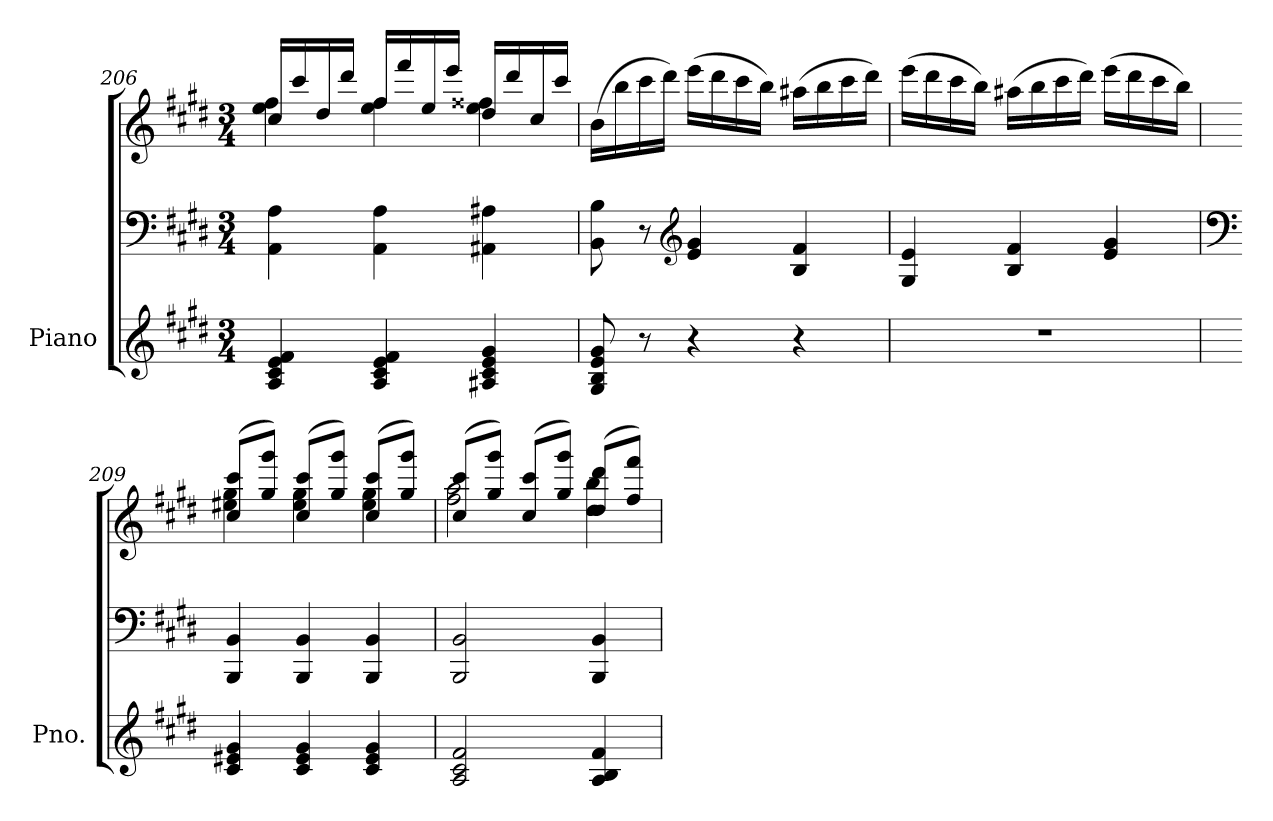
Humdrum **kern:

**kern	**kern	**kern
*part1	*part1	*part1
*staff3	*staff2	*staff1
*I"Piano	*	*
*I'Pno.	*	*
!!LO:LB:g=z
*clefG2	*clefF4	*clefG2
*k[f#c#g#d#]	*k[f#c#g#d#]	*k[f#c#g#d#]
*M3/4	*M3/4	*M3/4
=206	=206	=206
*	*	*^
4A/ 4c#/ 4e/ 4f#/	4AA\ 4A\	16cc#/LL	4ee\ 4ff#\
.	.	16ccc#/	.
.	.	16dd#/	.
.	.	16ddd#/JJ	.
4A/ 4c#/ 4e/ 4f#/	4AA\ 4A\	16ff#/LL	4ee\ 4ff#\
.	.	16fff#/	.
.	.	16ee/	.
.	.	16eee/JJ	.
4A#X/ 4c#/ 4e/ 4g#/	4AA#X\ 4A#X\	16dd#/LL	4ee\ 4ff##X\
.	.	16ddd#/	.
.	.	16cc#/	.
.	.	16ccc#/JJ	.
*	*	*v	*v
=207	=207	=207
8G#/ 8B/ 8e/ 8g#/	8BB\ 8B\	(>16b\LL
.	.	16bb\
8r	8r	16ccc#\
.	.	16ddd#\JJ)
*	*clefG2	*
4r	4e/ 4g#/	(>16eee\LL
.	.	16ddd#\
.	.	16ccc#\
.	.	16bb\JJ)
4r	4B/ 4f#/	(>16aa#X\LL
.	.	16bb\
.	.	16ccc#\
.	.	16ddd#\JJ)
=208	=208	=208
2.r	4G#/ 4e/	(>16eee\LL
.	.	16ddd#\
.	.	16ccc#\
.	.	16bb\JJ)
.	4B/ 4f#/	(>16aa#X\LL
.	.	16bb\
.	.	16ccc#\
.	.	16ddd#\JJ)
.	4e/ 4g#/	(>16eee\LL
.	.	16ddd#\
.	.	16ccc#\
.	.	16bb\JJ)
=209	=209	=209
*	*clefF4	*
*	*	*^
4c#/ 4e#X/ 4g#/	4BBB/ 4BB/	(>8cc#/ 8ccc#/L	4ee#X\ 4gg#\
.	.	8gg#/ 8ggg#/J)	.
4c#/ 4e#/ 4g#/	4BBB/ 4BB/	(>8cc#/ 8ccc#/L	4ee#\ 4gg#\
.	.	8gg#/ 8ggg#/J)	.
4c#/ 4e#/ 4g#/	4BBB/ 4BB/	(>8cc#/ 8ccc#/L	4ee#\ 4gg#\
.	.	8gg#/ 8ggg#/J)	.
!!LO:LB:g=z	!!
=210	=210	=210	=210
2A/ 2c#/ 2f#/	2BBB/ 2BB/	(>8cc#/ 8ccc#/L	2ff#\ 2aa\
.	.	8gg#/ 8ggg#/J)	.
.	.	(>8cc#/ 8ccc#/L	.
.	.	8gg#/ 8ggg#/J)	.
4A/ 4B/ 4f#/	4BBB/ 4BB/	(>8dd#/ 8ddd#/L	4dd#\ 4bb\
.	.	8ff#/ 8fff#/J)	.
*	*	*v	*v
=	=	=
*-	*-	*-
